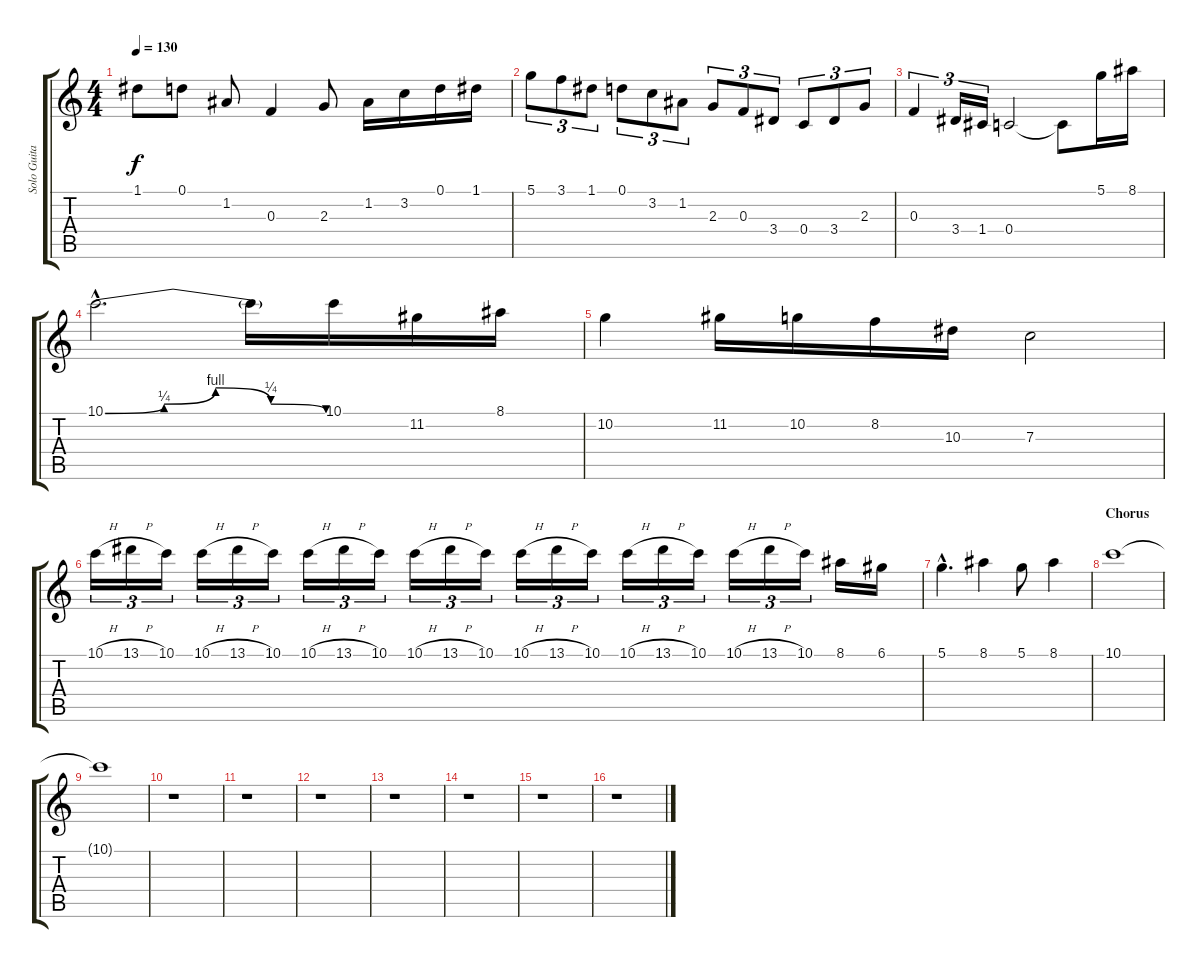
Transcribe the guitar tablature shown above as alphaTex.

\track ("Solo Guitar" "Solo Guita") {instrument distortionguitar}
\staff {score tabs}
\tuning (D4 A3 F3 C3 G2 D2) {hide}
\ts (4 4)
\tempo 130
\clef g2
\ks c
1.1{t}.8{dy f} 0.1.8 1.2.8 0.3.4 2.3.8 1.2.16 3.2.16 0.1.16 1.1.16 |
5.1.8{tu (3 2)} 3.1.8{tu (3 2)} 1.1.8{tu (3 2)} 0.1.8{tu (3 2)} 3.2.8{tu (3 2)} 1.2.8{tu (3 2)} 2.3.8{tu (3 2)} 0.3.8{tu (3 2)} 3.4.8{tu (3 2)} 0.4.8{tu (3 2)} 3.4.8{tu (3 2)} 2.3.8{tu (3 2)} |
0.3.4{tu (3 2)} 3.4.16{tu (3 2)} 1.4.16{tu (3 2)} 0.4.2 0.4{t}.8 5.1.16 8.1.16 |
10.1{be (custom 0 0 16 1 30 4 45 1 60 0) hac}.2{d} 10.1{t}.16 10.1.16 11.2.16 8.1.16 |
10.2.4 11.2.16 10.2.16 8.2.16 10.3.16 7.3.2 |
10.1{h}.16{tu (3 2)} 13.1{h}.16{tu (3 2)} 10.1.16{tu (3 2)} 10.1{h}.16{tu (3 2)} 13.1{h}.16{tu (3 2)} 10.1.16{tu (3 2)} 10.1{h}.16{tu (3 2)} 13.1{h}.16{tu (3 2)} 10.1.16{tu (3 2)} 10.1{h}.16{tu (3 2)} 13.1{h}.16{tu (3 2)} 10.1.16{tu (3 2)} 10.1{h}.16{tu (3 2)} 13.1{h}.16{tu (3 2)} 10.1.16{tu (3 2)} 10.1{h}.16{tu (3 2)} 13.1{h}.16{tu (3 2)} 10.1.16{tu (3 2)} 10.1{h}.16{tu (3 2)} 13.1{h}.16{tu (3 2)} 10.1.16{tu (3 2)} 8.1.16 6.1.16 |
5.1{hac}.4{d} 8.1.4 5.1.8 8.1.4 |
\section ("" "Chorus")
10.1.1 |
10.1{t}.1 |
r.1 |
r.1 |
r.1 |
r.1 |
r.1 |
r.1 |
r.1
